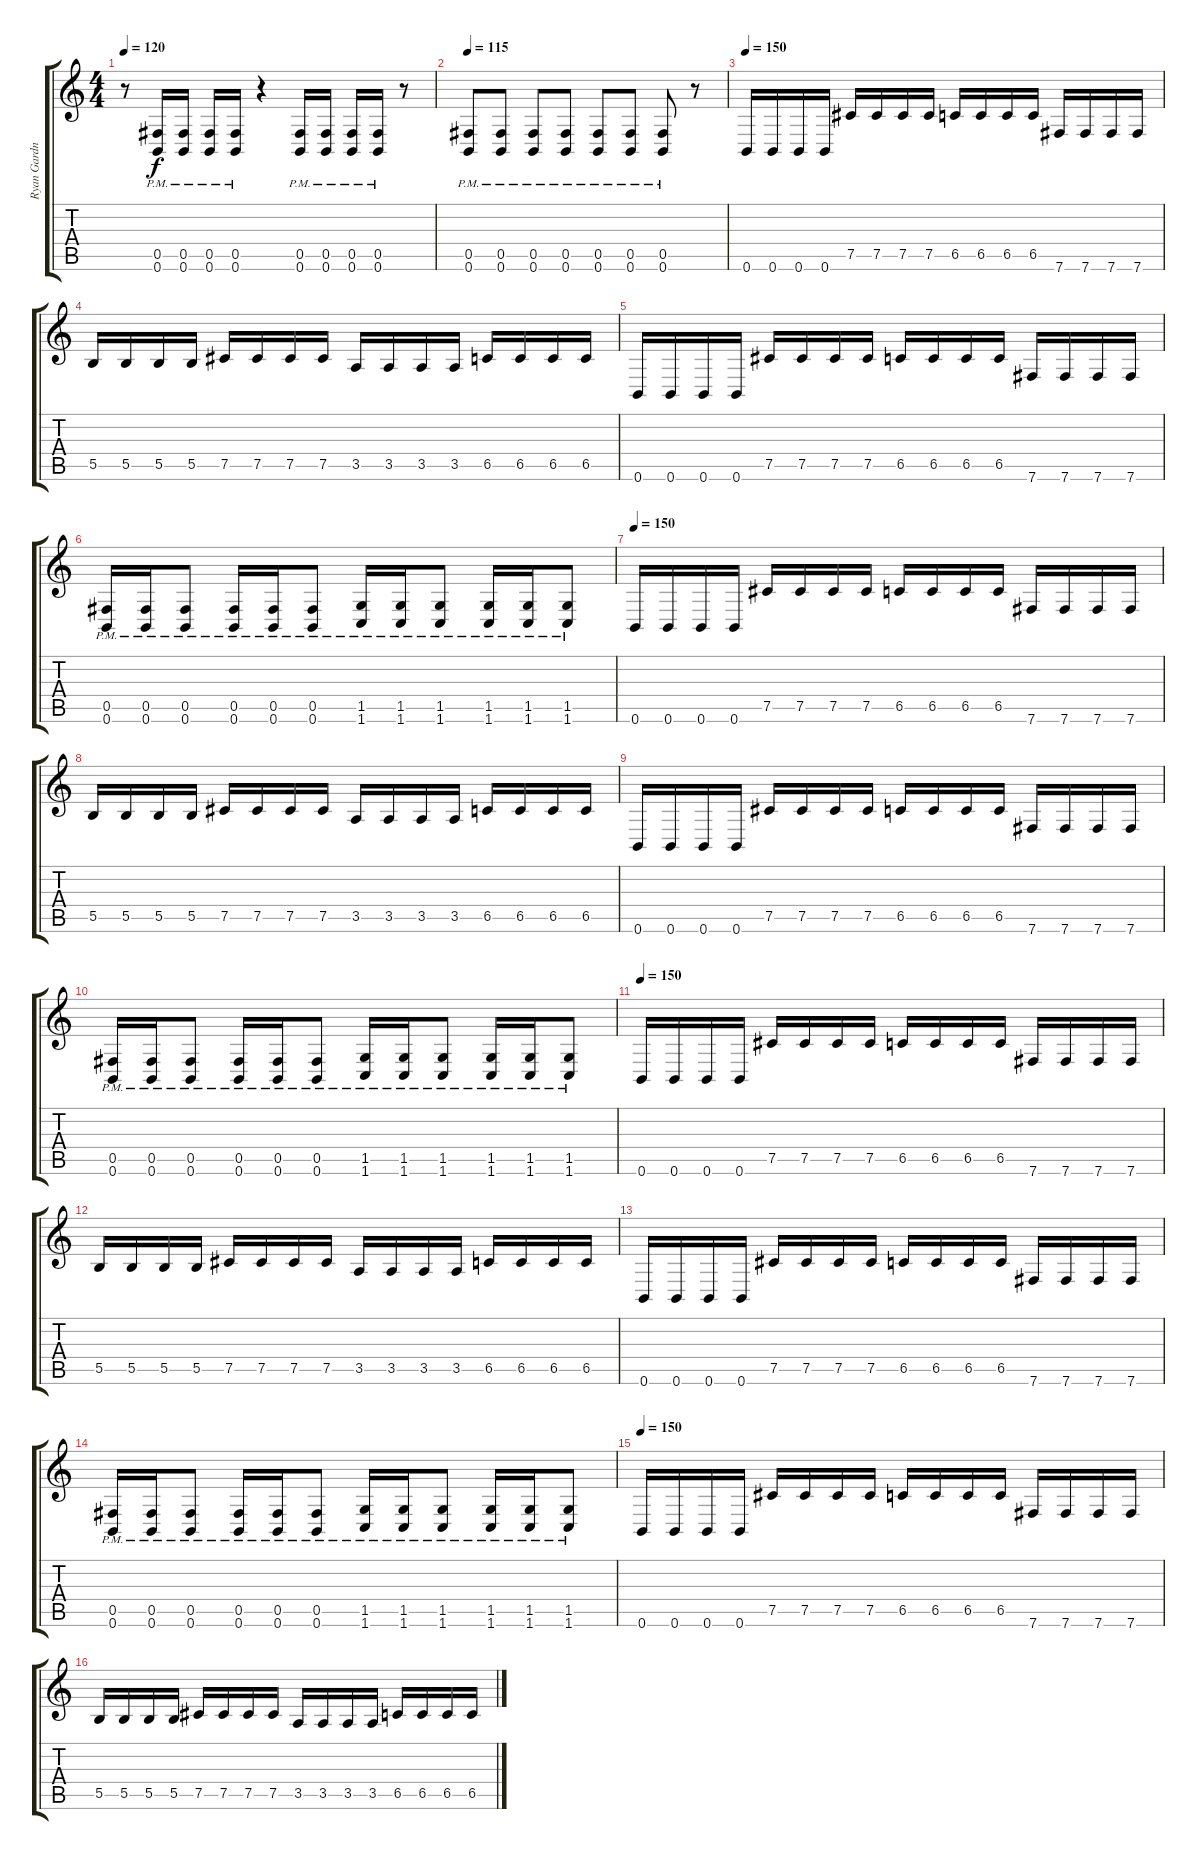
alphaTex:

\track ("Ryan Gardner" "Ryan Gardn") {instrument distortionguitar}
\staff {score tabs}
\tuning (Db4 Ab3 E3 B2 Gb2 B1) {hide}
\ts (4 4)
\tempo 120
\clef g2
\ks c
r.8{dy f} (0.5{pm} 0.6{pm}).16 (0.5{pm} 0.6{pm}).16 (0.5{pm} 0.6{pm}).16 (0.5{pm} 0.6{pm}).16 r.4 (0.5{pm} 0.6{pm}).16 (0.5{pm} 0.6{pm}).16 (0.5{pm} 0.6{pm}).16 (0.5{pm} 0.6{pm}).16 r.8 |
\tempo 115
(0.5{pm} 0.6{pm}).8 (0.5{pm} 0.6{pm}).8 (0.5{pm} 0.6{pm}).8 (0.5{pm} 0.6{pm}).8 (0.5{pm} 0.6{pm}).8 (0.5{pm} 0.6{pm}).8 (0.5{pm} 0.6{pm}).8 r.8 |
\tempo 145
\tempo 150
0.6.16 0.6.16 0.6.16 0.6.16 7.5.16 7.5.16 7.5.16 7.5.16 6.5.16 6.5.16 6.5.16 6.5.16 7.6.16 7.6.16 7.6.16 7.6.16 |
5.5.16 5.5.16 5.5.16 5.5.16 7.5.16 7.5.16 7.5.16 7.5.16 3.5.16 3.5.16 3.5.16 3.5.16 6.5.16 6.5.16 6.5.16 6.5.16 |
0.6.16 0.6.16 0.6.16 0.6.16 7.5.16 7.5.16 7.5.16 7.5.16 6.5.16 6.5.16 6.5.16 6.5.16 7.6.16 7.6.16 7.6.16 7.6.16 |
(0.5{pm} 0.6{pm}).16 (0.5{pm} 0.6{pm}).16 (0.5{pm} 0.6{pm}).8 (0.5{pm} 0.6{pm}).16 (0.5{pm} 0.6{pm}).16 (0.5{pm} 0.6{pm}).8 (1.5{pm} 1.6{pm}).16 (1.5{pm} 1.6{pm}).16 (1.5{pm} 1.6{pm}).8 (1.5{pm} 1.6{pm}).16 (1.5{pm} 1.6{pm}).16 (1.5{pm} 1.6{pm}).8 |
\tempo 140
\tempo 150
0.6.16 0.6.16 0.6.16 0.6.16 7.5.16 7.5.16 7.5.16 7.5.16 6.5.16 6.5.16 6.5.16 6.5.16 7.6.16 7.6.16 7.6.16 7.6.16 |
5.5.16 5.5.16 5.5.16 5.5.16 7.5.16 7.5.16 7.5.16 7.5.16 3.5.16 3.5.16 3.5.16 3.5.16 6.5.16 6.5.16 6.5.16 6.5.16 |
0.6.16 0.6.16 0.6.16 0.6.16 7.5.16 7.5.16 7.5.16 7.5.16 6.5.16 6.5.16 6.5.16 6.5.16 7.6.16 7.6.16 7.6.16 7.6.16 |
(0.5{pm} 0.6{pm}).16 (0.5{pm} 0.6{pm}).16 (0.5{pm} 0.6{pm}).8 (0.5{pm} 0.6{pm}).16 (0.5{pm} 0.6{pm}).16 (0.5{pm} 0.6{pm}).8 (1.5{pm} 1.6{pm}).16 (1.5{pm} 1.6{pm}).16 (1.5{pm} 1.6{pm}).8 (1.5{pm} 1.6{pm}).16 (1.5{pm} 1.6{pm}).16 (1.5{pm} 1.6{pm}).8 |
\tempo 140
\tempo 150
0.6.16 0.6.16 0.6.16 0.6.16 7.5.16 7.5.16 7.5.16 7.5.16 6.5.16 6.5.16 6.5.16 6.5.16 7.6.16 7.6.16 7.6.16 7.6.16 |
5.5.16 5.5.16 5.5.16 5.5.16 7.5.16 7.5.16 7.5.16 7.5.16 3.5.16 3.5.16 3.5.16 3.5.16 6.5.16 6.5.16 6.5.16 6.5.16 |
0.6.16 0.6.16 0.6.16 0.6.16 7.5.16 7.5.16 7.5.16 7.5.16 6.5.16 6.5.16 6.5.16 6.5.16 7.6.16 7.6.16 7.6.16 7.6.16 |
(0.5{pm} 0.6{pm}).16 (0.5{pm} 0.6{pm}).16 (0.5{pm} 0.6{pm}).8 (0.5{pm} 0.6{pm}).16 (0.5{pm} 0.6{pm}).16 (0.5{pm} 0.6{pm}).8 (1.5{pm} 1.6{pm}).16 (1.5{pm} 1.6{pm}).16 (1.5{pm} 1.6{pm}).8 (1.5{pm} 1.6{pm}).16 (1.5{pm} 1.6{pm}).16 (1.5{pm} 1.6{pm}).8 |
\tempo 150
0.6.16 0.6.16 0.6.16 0.6.16 7.5.16 7.5.16 7.5.16 7.5.16 6.5.16 6.5.16 6.5.16 6.5.16 7.6.16 7.6.16 7.6.16 7.6.16 |
5.5.16 5.5.16 5.5.16 5.5.16 7.5.16 7.5.16 7.5.16 7.5.16 3.5.16 3.5.16 3.5.16 3.5.16 6.5.16 6.5.16 6.5.16 6.5.16
